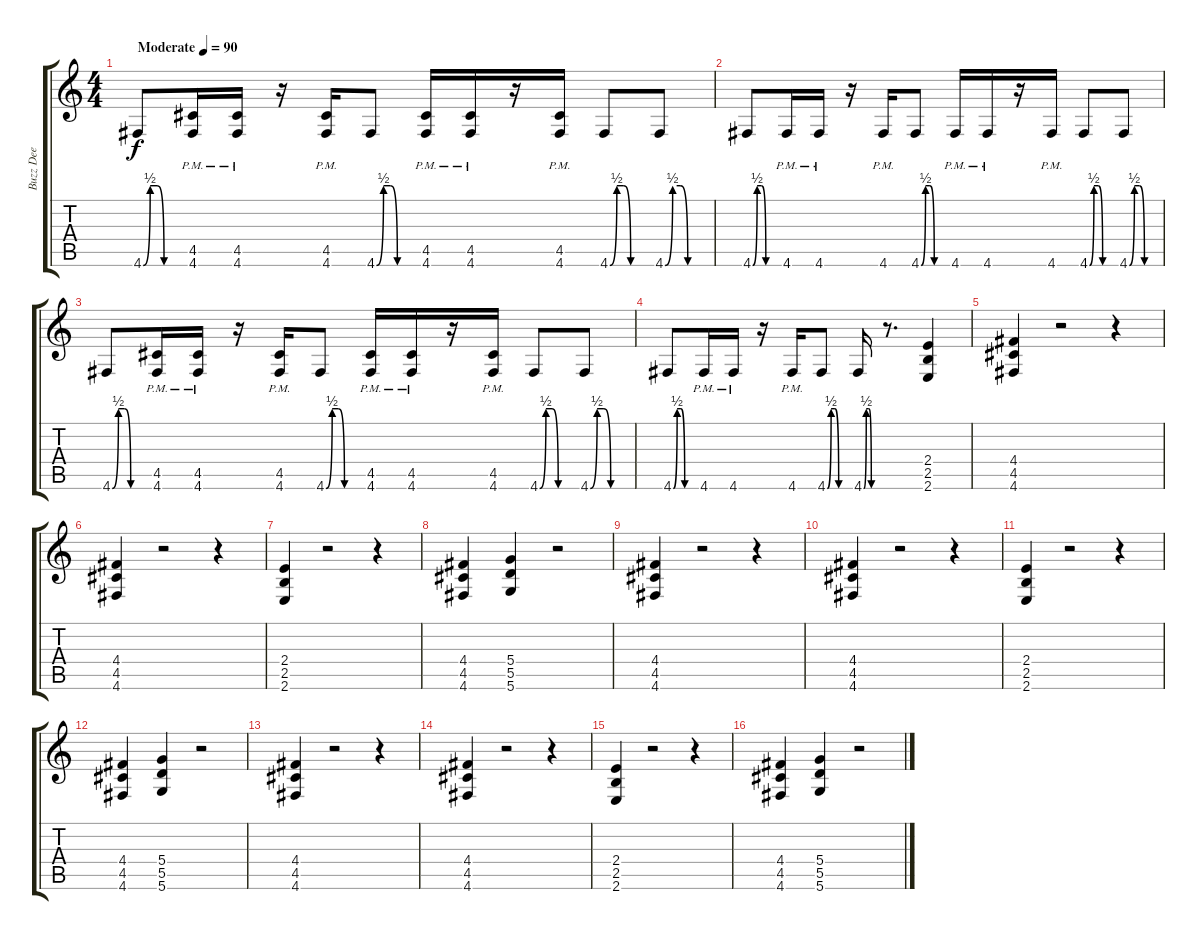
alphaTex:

\track ("Buzz Dee" "Buzz Dee") {instrument distortionguitar}
\staff {score tabs}
\tuning (E4 B3 G3 D3 A2 D2) {hide}
\ts (4 4)
\tempo (90 "Moderate")
\clef g2
\ks c
4.6{be (custom 0 0 10 2 20 2 30 0 60 0)}.8{dy f instrument distortionguitar} (4.5{pm} 4.6{pm}).16 (4.5{pm} 4.6{pm}).16 r.16 (4.5{pm} 4.6{pm}).16 4.6{be (custom 0 0 10 2 20 2 30 0 60 0)}.8 (4.5{pm} 4.6{pm}).16 (4.5{pm} 4.6{pm}).16 r.16 (4.5{pm} 4.6{pm}).16 4.6{be (custom 0 0 10 2 20 2 30 0 60 0)}.8 4.6{be (custom 0 0 10 2 20 2 30 0 60 0)}.8 |
4.6{be (custom 0 0 10 2 20 2 30 0 60 0)}.8 4.6{pm}.16 4.6{pm}.16 r.16 4.6{pm}.16 4.6{be (custom 0 0 10 2 20 2 30 0 60 0)}.8 4.6{pm}.16 4.6{pm}.16 r.16 4.6{pm}.16 4.6{be (custom 0 0 10 2 20 2 30 0 60 0)}.8 4.6{be (custom 0 0 10 2 20 2 30 0 60 0)}.8 |
4.6{be (custom 0 0 10 2 20 2 30 0 60 0)}.8 (4.5{pm} 4.6{pm}).16 (4.5{pm} 4.6{pm}).16 r.16 (4.5{pm} 4.6{pm}).16 4.6{be (custom 0 0 10 2 20 2 30 0 60 0)}.8 (4.5{pm} 4.6{pm}).16 (4.5{pm} 4.6{pm}).16 r.16 (4.5{pm} 4.6{pm}).16 4.6{be (custom 0 0 10 2 20 2 30 0 60 0)}.8 4.6{be (custom 0 0 10 2 20 2 30 0 60 0)}.8 |
4.6{be (custom 0 0 10 2 20 2 30 0 60 0)}.8 4.6{pm}.16 4.6{pm}.16 r.16 4.6{pm}.16 4.6{be (custom 0 0 10 2 20 2 30 0 60 0)}.8 4.6{be (custom 0 0 10 2 20 2 30 0 60 0)}.16 r.8{d} (2.4 2.5 2.6).4 |
(4.4 4.5 4.6).4 r.2 r.4 |
(4.4 4.5 4.6).4 r.2 r.4 |
(2.4 2.5 2.6).4 r.2 r.4 |
(4.4 4.5 4.6).4 (5.4 5.5 5.6).4 r.2 |
(4.4 4.5 4.6).4 r.2 r.4 |
(4.4 4.5 4.6).4 r.2 r.4 |
(2.4 2.5 2.6).4 r.2 r.4 |
(4.4 4.5 4.6).4 (5.4 5.5 5.6).4 r.2 |
(4.4 4.5 4.6).4 r.2 r.4 |
(4.4 4.5 4.6).4 r.2 r.4 |
(2.4 2.5 2.6).4 r.2 r.4 |
(4.4 4.5 4.6).4 (5.4 5.5 5.6).4 r.2
